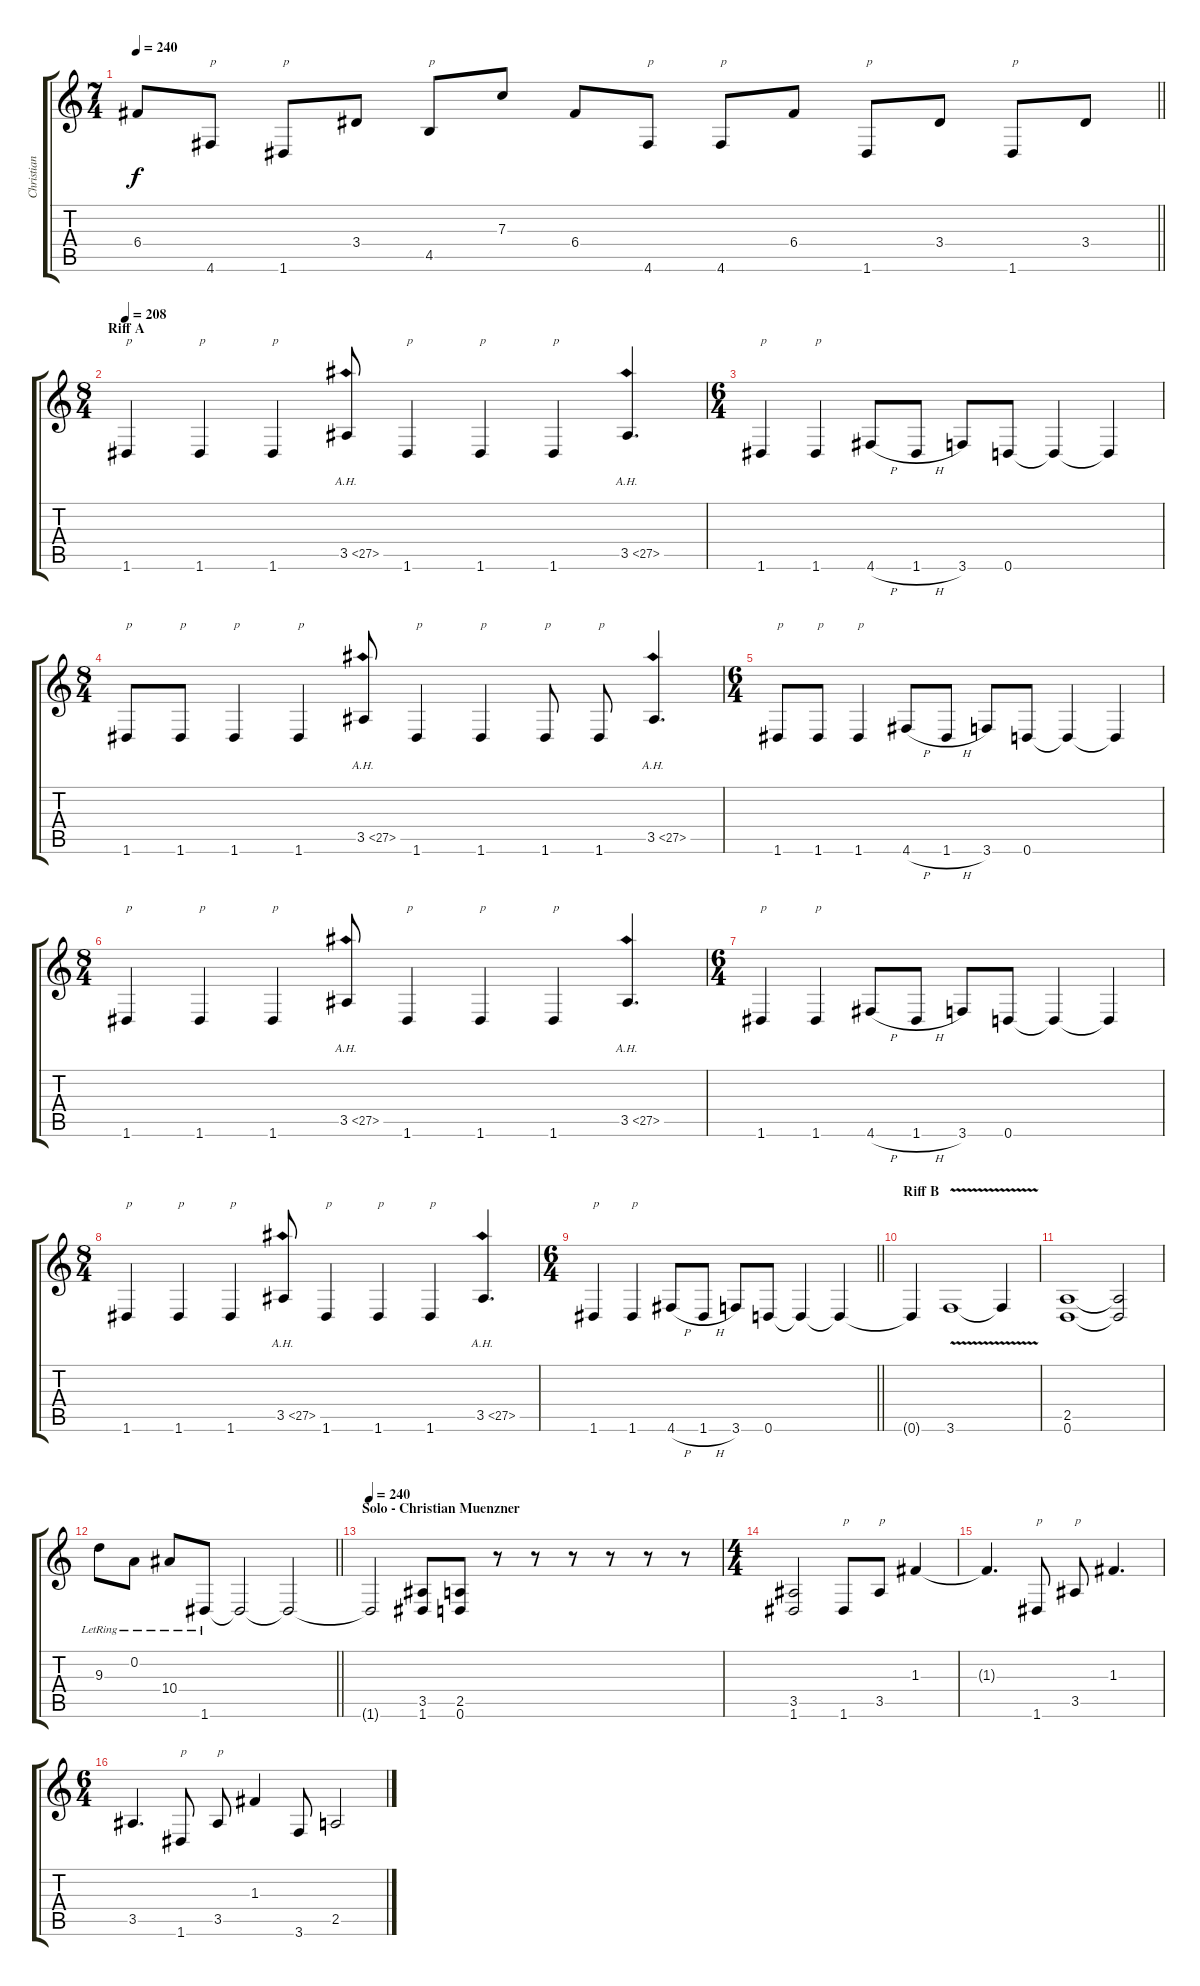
\track ("Christian Muenzner" "Christian ") {instrument distortionguitar}
\staff {score tabs}
\tuning (D4 A3 F3 C3 G2 D2) {hide}
\ts (7 4)
\tempo 240
\clef g2
\barLineRight lightlight
\ks c
6.4.8{dy f} 4.6.8{txt "p"} 1.6.8{txt "p"} 3.4.8 4.5.8{txt "p"} 7.3.8 6.4.8 4.6.8{txt "p"} 4.6.8{txt "p"} 6.4.8 1.6.8{txt "p"} 3.4.8 1.6.8{txt "p"} 3.4.8 |
\ts (8 4)
\section ("" "Riff A")
\tempo 208
1.6.4{txt "p"} 1.6.4{txt "p"} 1.6.4{txt "p"} 3.5{ah 24}.8 1.6.4{txt "p"} 1.6.4{txt "p"} 1.6.4{txt "p"} 3.5{ah 24}.4{d} |
\ts (6 4)
1.6.4{txt "p"} 1.6.4{txt "p"} 4.6{h}.8 1.6{h}.8 3.6.8 0.6.8 0.6{t}.4 0.6{t}.4 |
\ts (8 4)
1.6.8{txt "p"} 1.6.8{txt "p"} 1.6.4{txt "p"} 1.6.4{txt "p"} 3.5{ah 24}.8 1.6.4{txt "p"} 1.6.4{txt "p"} 1.6.8{txt "p"} 1.6.8{txt "p"} 3.5{ah 24}.4{d} |
\ts (6 4)
1.6.8{txt "p"} 1.6.8{txt "p"} 1.6.4{txt "p"} 4.6{h}.8 1.6{h}.8 3.6.8 0.6.8 0.6{t}.4 0.6{t}.4 |
\ts (8 4)
1.6.4{txt "p"} 1.6.4{txt "p"} 1.6.4{txt "p"} 3.5{ah 24}.8 1.6.4{txt "p"} 1.6.4{txt "p"} 1.6.4{txt "p"} 3.5{ah 24}.4{d} |
\ts (6 4)
1.6.4{txt "p"} 1.6.4{txt "p"} 4.6{h}.8 1.6{h}.8 3.6.8 0.6.8 0.6{t}.4 0.6{t}.4 |
\ts (8 4)
1.6.4{txt "p"} 1.6.4{txt "p"} 1.6.4{txt "p"} 3.5{ah 24}.8 1.6.4{txt "p"} 1.6.4{txt "p"} 1.6.4{txt "p"} 3.5{ah 24}.4{d} |
\ts (6 4)
\barLineRight lightlight
1.6.4{txt "p"} 1.6.4{txt "p"} 4.6{h}.8 1.6{h}.8 3.6.8 0.6.8 0.6{t}.4 0.6{t}.4 |
\section ("" "Riff B")
0.6{t}.4 3.6{v}.1 3.6{t}.4 |
(2.5 0.6).1 (2.5{t} 0.6{t}).2 |
\barLineRight lightlight
9.3{lr}.8 0.2{lr}.8 10.4{lr}.8 1.6{lr}.8 1.6{t}.2 1.6{t}.2 |
\section ("" "Solo - Christian Muenzner")
\tempo 240
1.6{t}.2 (3.5 1.6).8 (2.5 0.6).8 r.8 r.8 r.8 r.8 r.8 r.8 |
\ts (4 4)
(3.5 1.6).2 1.6.8{txt "p"} 3.5.8{txt "p"} 1.3.4 |
1.3{t}.4{d} 1.6.8{txt "p"} 3.5.8{txt "p"} 1.3.4{d} |
\ts (6 4)
3.5.4{d} 1.6.8{txt "p"} 3.5.8{txt "p"} 1.3.4 3.6.8 2.5.2
